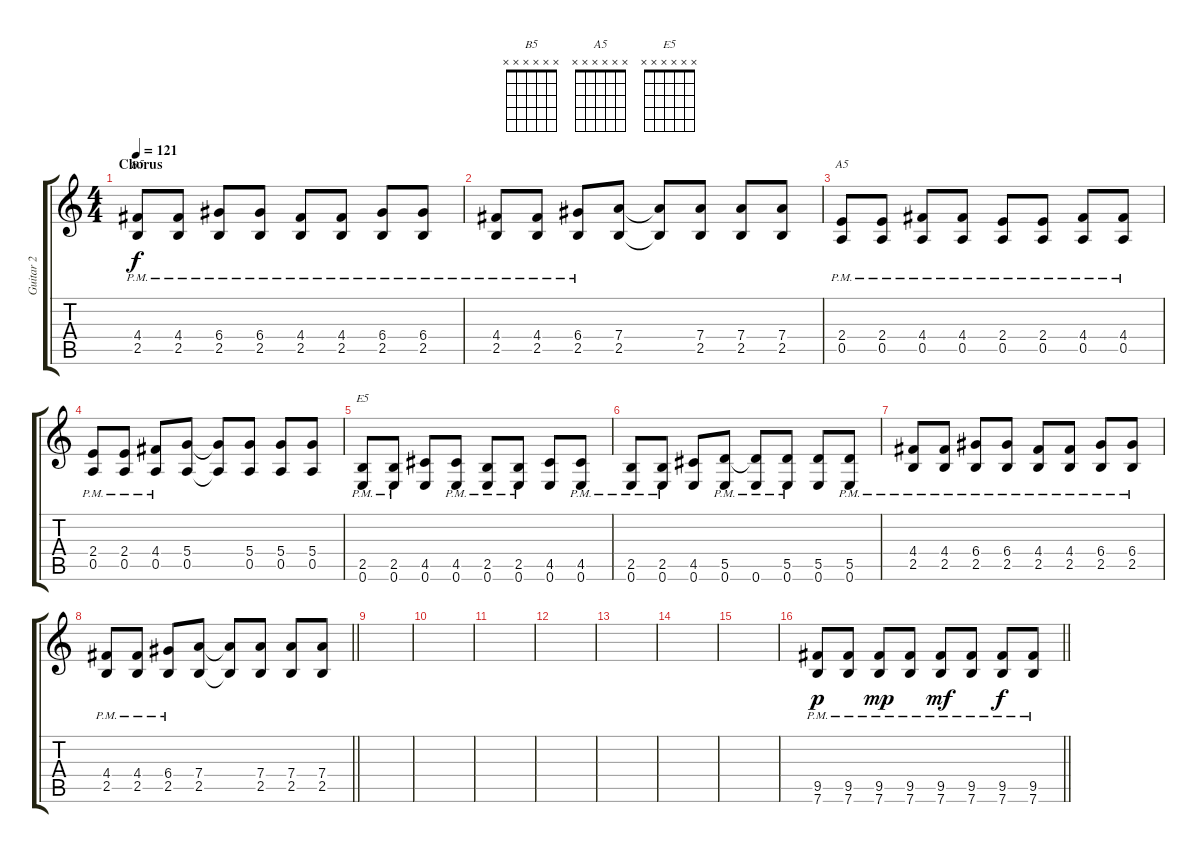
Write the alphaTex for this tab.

\track ("Guitar 2" "Guitar 2") {instrument electricguitarclean}
\staff {score tabs}
\tuning (E4 B3 G3 D3 A2 E2) {hide}
\chord ("B5" x x x x x x)
\chord ("A5" x x x x x x)
\chord ("E5" x x x x x x)
\ts (4 4)
\section ("" "Chorus")
\tempo 121
\clef g2
\ks c
(4.4{pm} 2.5{pm}).8{ch "B5" dy f} (4.4{pm} 2.5{pm}).8 (6.4{pm} 2.5{pm}).8 (6.4{pm} 2.5{pm}).8 (4.4{pm} 2.5{pm}).8 (4.4{pm} 2.5{pm}).8 (6.4{pm} 2.5{pm}).8 (6.4{pm} 2.5{pm}).8 |
(4.4{pm} 2.5{pm}).8 (4.4{pm} 2.5{pm}).8 (6.4{pm} 2.5{pm}).8 (7.4 2.5).8 (7.4{t} 2.5{t}).8 (7.4 2.5).8 (7.4 2.5).8 (7.4 2.5).8 |
(2.4{pm} 0.5{pm}).8{ch "A5"} (2.4{pm} 0.5{pm}).8 (4.4{pm} 0.5{pm}).8 (4.4{pm} 0.5{pm}).8 (2.4{pm} 0.5{pm}).8 (2.4{pm} 0.5{pm}).8 (4.4{pm} 0.5{pm}).8 (4.4{pm} 0.5{pm}).8 |
(2.4{pm} 0.5{pm}).8 (2.4{pm} 0.5{pm}).8 (4.4{pm} 0.5{pm}).8 (5.4 0.5).8 (5.4{t} 0.5{t}).8 (5.4 0.5).8 (5.4 0.5).8 (5.4 0.5).8 |
(2.5{pm} 0.6{pm}).8{ch "E5"} (2.5{pm} 0.6{pm}).8 (4.5 0.6).8 (4.5{pm} 0.6{pm}).8 (2.5{pm} 0.6{pm}).8 (2.5{pm} 0.6{pm}).8 (4.5 0.6).8 (4.5{pm} 0.6{pm}).8 |
(2.5{pm} 0.6{pm}).8 (2.5{pm} 0.6{pm}).8 (4.5 0.6).8 (5.5{pm} 0.6{pm}).8 (5.5{pm t} 0.6{pm}).8 (5.5{pm} 0.6{pm}).8 (5.5 0.6).8 (5.5{pm} 0.6{pm}).8 |
(4.4{pm} 2.5{pm}).8 (4.4{pm} 2.5{pm}).8 (6.4{pm} 2.5{pm}).8 (6.4{pm} 2.5{pm}).8 (4.4{pm} 2.5{pm}).8 (4.4{pm} 2.5{pm}).8 (6.4{pm} 2.5{pm}).8 (6.4{pm} 2.5{pm}).8 |
\barLineRight lightlight
(4.4{pm} 2.5{pm}).8 (4.4{pm} 2.5{pm}).8 (6.4{pm} 2.5{pm}).8 (7.4 2.5).8 (7.4{t} 2.5{t}).8 (7.4 2.5).8 (7.4 2.5).8 (7.4 2.5).8 |
|
|
|
|
|
|
|
\barLineRight lightlight
(9.5{pm} 7.6{pm}).8{dy p} (9.5{pm} 7.6{pm}).8 (9.5{pm} 7.6{pm}).8{dy mp} (9.5{pm} 7.6{pm}).8 (9.5{pm} 7.6{pm}).8{dy mf} (9.5{pm} 7.6{pm}).8 (9.5{pm} 7.6{pm}).8{dy f} (9.5{pm} 7.6{pm}).8
